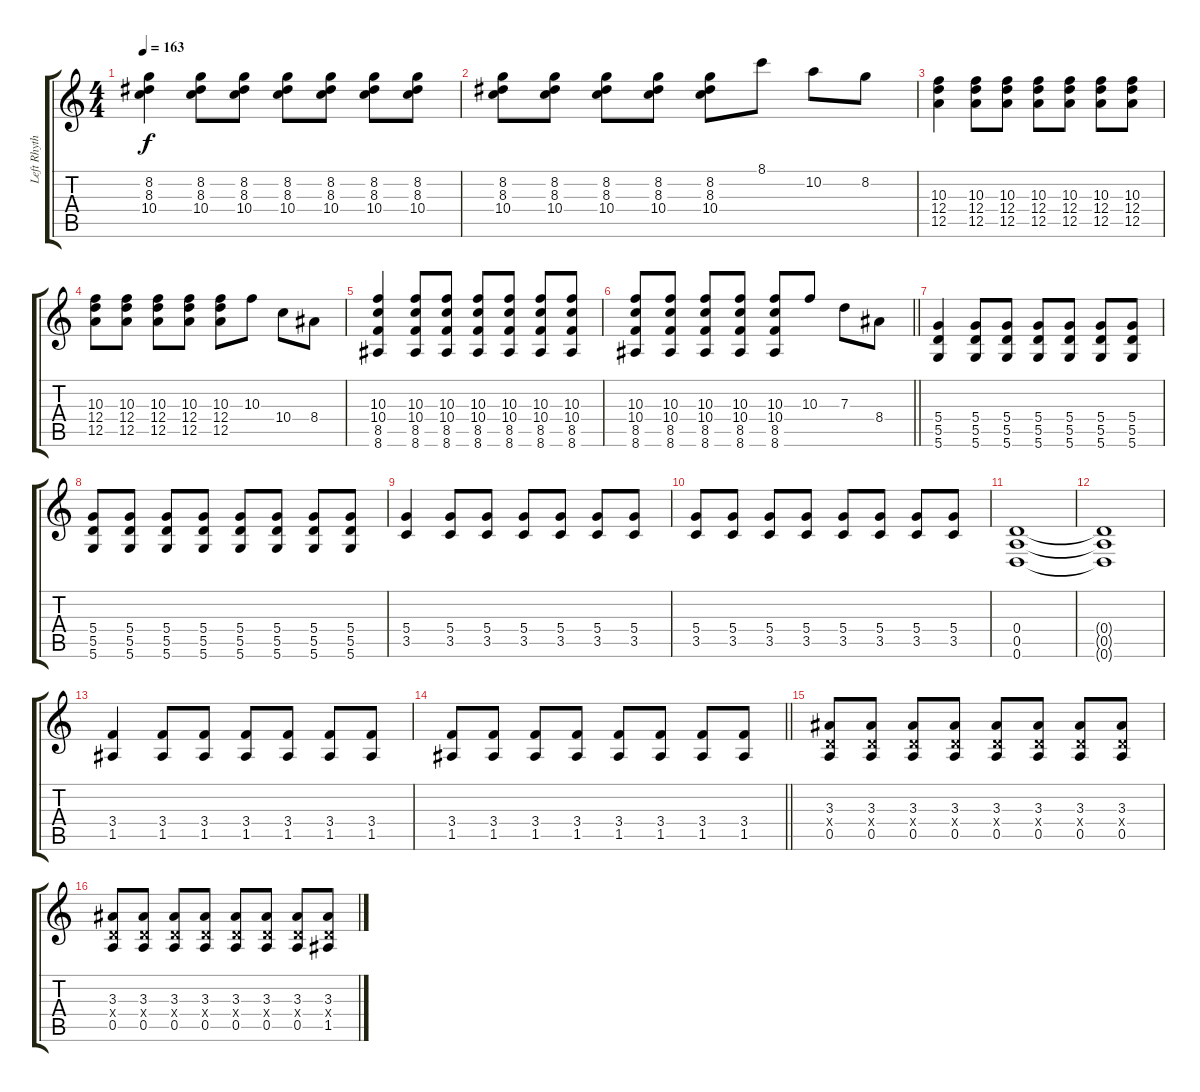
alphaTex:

\track ("Left Rhythm" "Left Rhyth") {instrument distortionguitar}
\staff {score tabs}
\tuning (E4 B3 G3 D3 A2 D2) {hide}
\ts (4 4)
\tempo 163
\clef g2
\ks c
(8.2 8.3 10.4).4{dy f} (8.2 8.3 10.4).8 (8.2 8.3 10.4).8 (8.2 8.3 10.4).8 (8.2 8.3 10.4).8 (8.2 8.3 10.4).8 (8.2 8.3 10.4).8 |
(8.2 8.3 10.4).8 (8.2 8.3 10.4).8 (8.2 8.3 10.4).8 (8.2 8.3 10.4).8 (8.2 8.3 10.4).8 8.1.8 10.2.8 8.2.8 |
(10.3 12.4 12.5).4 (10.3 12.4 12.5).8 (10.3 12.4 12.5).8 (10.3 12.4 12.5).8 (10.3 12.4 12.5).8 (10.3 12.4 12.5).8 (10.3 12.4 12.5).8 |
(10.3 12.4 12.5).8 (10.3 12.4 12.5).8 (10.3 12.4 12.5).8 (10.3 12.4 12.5).8 (10.3 12.4 12.5).8 10.3.8 10.4.8 8.4.8 |
(10.3 10.4 8.5 8.6).4 (10.3 10.4 8.5 8.6).8 (10.3 10.4 8.5 8.6).8 (10.3 10.4 8.5 8.6).8 (10.3 10.4 8.5 8.6).8 (10.3 10.4 8.5 8.6).8 (10.3 10.4 8.5 8.6).8 |
\barLineRight lightlight
(10.3 10.4 8.5 8.6).8 (10.3 10.4 8.5 8.6).8 (10.3 10.4 8.5 8.6).8 (10.3 10.4 8.5 8.6).8 (10.3 10.4 8.5 8.6).8 10.3.8 7.3.8 8.4.8 |
\section ("" "")
(5.4 5.5 5.6).4 (5.4 5.5 5.6).8 (5.4 5.5 5.6).8 (5.4 5.5 5.6).8 (5.4 5.5 5.6).8 (5.4 5.5 5.6).8 (5.4 5.5 5.6).8 |
(5.4 5.5 5.6).8 (5.4 5.5 5.6).8 (5.4 5.5 5.6).8 (5.4 5.5 5.6).8 (5.4 5.5 5.6).8 (5.4 5.5 5.6).8 (5.4 5.5 5.6).8 (5.4 5.5 5.6).8 |
(5.4 3.5).4 (5.4 3.5).8 (5.4 3.5).8 (5.4 3.5).8 (5.4 3.5).8 (5.4 3.5).8 (5.4 3.5).8 |
(5.4 3.5).8 (5.4 3.5).8 (5.4 3.5).8 (5.4 3.5).8 (5.4 3.5).8 (5.4 3.5).8 (5.4 3.5).8 (5.4 3.5).8 |
(0.4 0.5 0.6).1 |
(0.4{t} 0.5{t} 0.6{t}).1 |
(3.4 1.5).4 (3.4 1.5).8 (3.4 1.5).8 (3.4 1.5).8 (3.4 1.5).8 (3.4 1.5).8 (3.4 1.5).8 |
\barLineRight lightlight
(3.4 1.5).8 (3.4 1.5).8 (3.4 1.5).8 (3.4 1.5).8 (3.4 1.5).8 (3.4 1.5).8 (3.4 1.5).8 (3.4 1.5).8 |
\section ("" "")
(3.3 0.4{x} 0.5).8{balance 0} (3.3 0.4{x} 0.5).8 (3.3 0.4{x} 0.5).8 (3.3 0.4{x} 0.5).8 (3.3 0.4{x} 0.5).8 (3.3 0.4{x} 0.5).8 (3.3 0.4{x} 0.5).8 (3.3 0.4{x} 0.5).8 |
(3.3 0.4{x} 0.5).8 (3.3 0.4{x} 0.5).8 (3.3 0.4{x} 0.5).8 (3.3 0.4{x} 0.5).8 (3.3 0.4{x} 0.5).8 (3.3 0.4{x} 0.5).8 (3.3 0.4{x} 0.5).8 (3.3 0.4{x} 1.5).8
